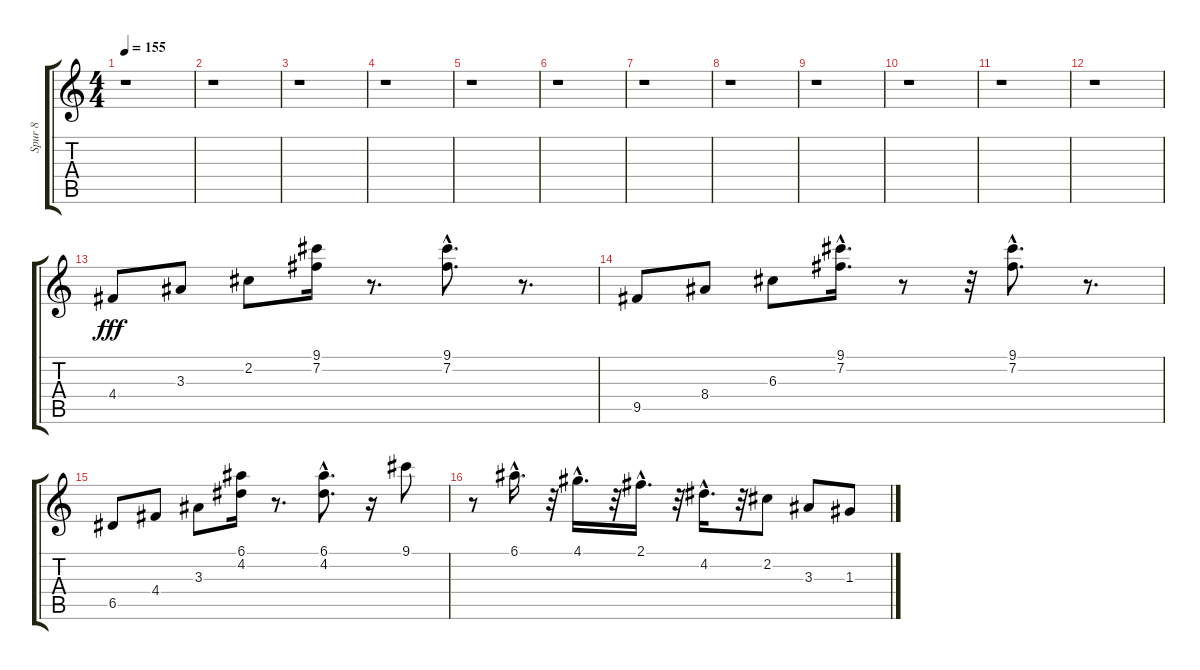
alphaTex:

\track ("Spur 8" "Spur 8") {instrument overdrivenguitar}
\staff {score tabs}
\tuning (E4 B3 G3 D3 A2 E2) {hide}
\ts (4 4)
\tempo 155
\clef g2
\ks c
r.1{dy fff} |
r.1 |
r.1 |
r.1 |
r.1 |
r.1 |
r.1 |
r.1 |
r.1 |
r.1 |
r.1 |
r.1 |
4.4.8 3.3.8 2.2.8 (9.1 7.2).16 r.8{d} (9.1{hac} 7.2{hac}).8{d} r.8{d} |
9.5.8 8.4.8 6.3.8 (9.1{hac} 7.2).16{d} r.8 r.32 (9.1{hac} 7.2{hac}).8{d} r.8{d} |
6.5.8 4.4.8 3.3.8 (6.1 4.2).16 r.8{d} (6.1{hac} 4.2{hac}).8{d} r.16 9.1.8 |
r.8 6.1{hac}.16{d} r.32 4.1{hac}.16{d} r.32 2.1{hac}.16{d} r.32 4.2{hac}.16{d} r.32 2.2.8 3.3.8 1.3.8
